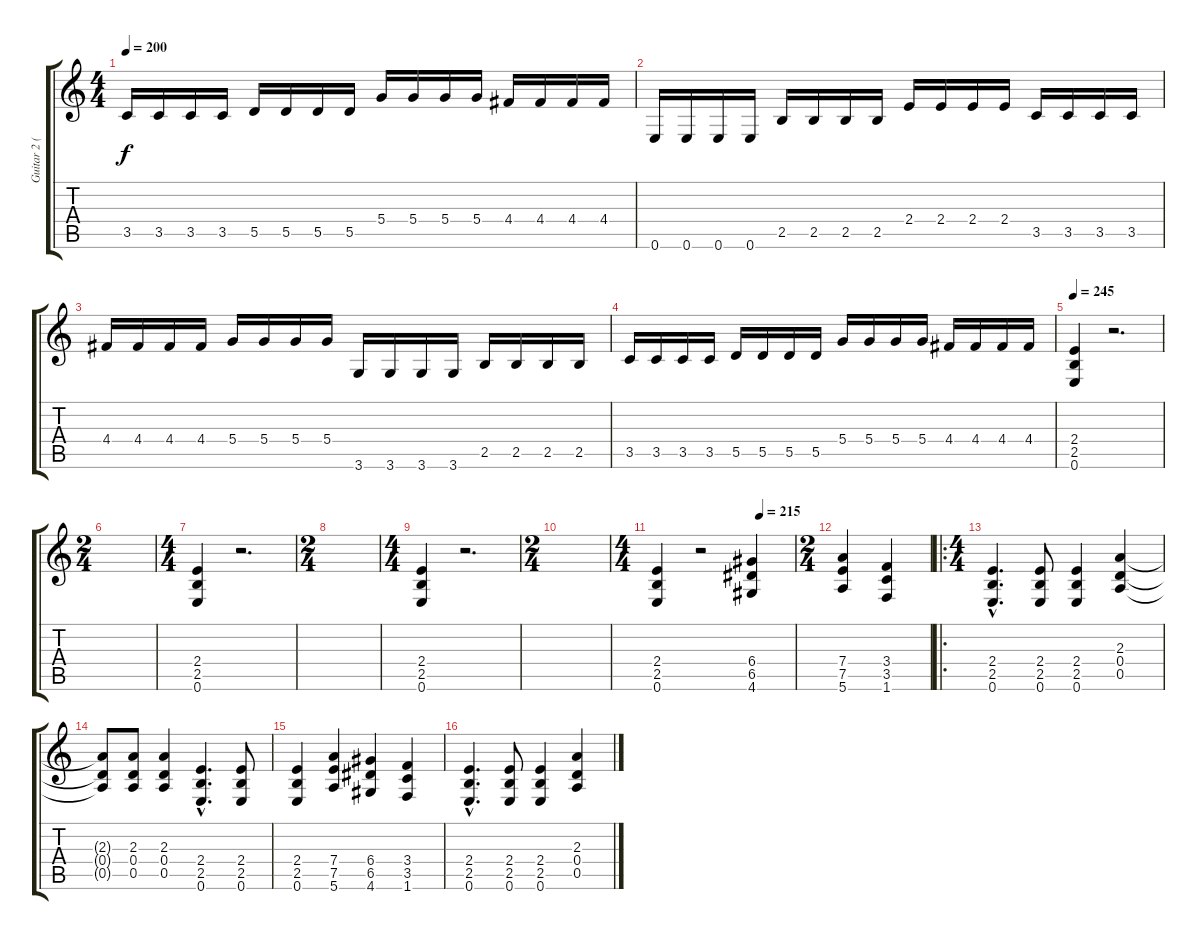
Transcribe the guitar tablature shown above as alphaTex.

\track ("Guitar 2 (Silenoz)" "Guitar 2 (") {instrument distortionguitar}
\staff {score tabs}
\tuning (E4 B3 G3 D3 A2 E2) {hide}
\ts (4 4)
\tempo 200
\clef g2
\ks c
3.5.16{dy f} 3.5.16 3.5.16 3.5.16 5.5.16 5.5.16 5.5.16 5.5.16 5.4.16 5.4.16 5.4.16 5.4.16 4.4.16 4.4.16 4.4.16 4.4.16 |
0.6.16 0.6.16 0.6.16 0.6.16 2.5.16 2.5.16 2.5.16 2.5.16 2.4.16 2.4.16 2.4.16 2.4.16 3.5.16 3.5.16 3.5.16 3.5.16 |
4.4.16 4.4.16 4.4.16 4.4.16 5.4.16 5.4.16 5.4.16 5.4.16 3.6.16 3.6.16 3.6.16 3.6.16 2.5.16 2.5.16 2.5.16 2.5.16 |
3.5.16 3.5.16 3.5.16 3.5.16 5.5.16 5.5.16 5.5.16 5.5.16 5.4.16 5.4.16 5.4.16 5.4.16 4.4.16 4.4.16 4.4.16 4.4.16 |
\tempo 245
(2.4 2.5 0.6).4 r.2{d} |
\ts (2 4)
|
\ts (4 4)
(2.4 2.5 0.6).4 r.2{d} |
\ts (2 4)
|
\ts (4 4)
(2.4 2.5 0.6).4 r.2{d} |
\ts (2 4)
|
\ts (4 4)
\tempo (215 0.75)
(2.4 2.5 0.6).4 r.2 (6.4 6.5 4.6).4 |
\ts (2 4)
(7.4 7.5 5.6).4 (3.4 3.5 1.6).4 |
\ro
\ts (4 4)
(2.4{hac} 2.5{hac} 0.6{hac}).4{d} (2.4 2.5 0.6).8 (2.4 2.5 0.6).4 (2.3 0.4 0.5).4 |
(2.3{t} 0.4{t} 0.5{t}).8 (2.3 0.4 0.5).8 (2.3 0.4 0.5).4 (2.4{hac} 2.5{hac} 0.6{hac}).4{d} (2.4 2.5 0.6).8 |
(2.4 2.5 0.6).4 (7.4 7.5 5.6).4 (6.4 6.5 4.6).4 (3.4 3.5 1.6).4 |
(2.4{hac} 2.5{hac} 0.6{hac}).4{d} (2.4 2.5 0.6).8 (2.4 2.5 0.6).4 (2.3 0.4 0.5).4
